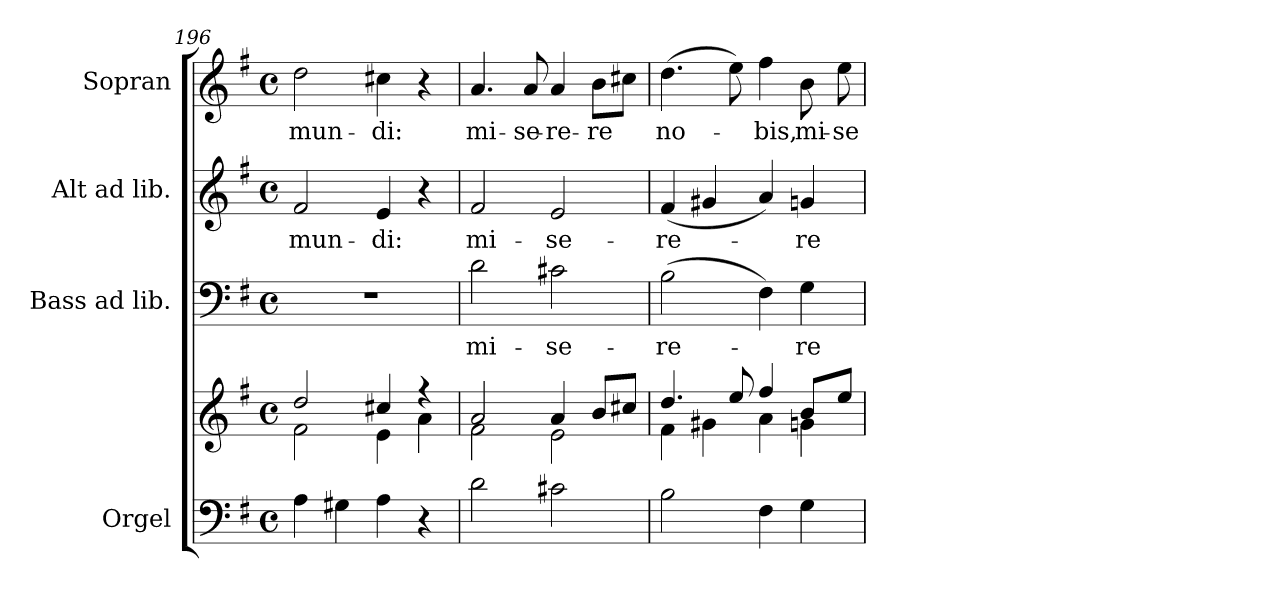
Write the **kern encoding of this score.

**kern	**kern	**kern	**text	**kern	**text	**kern	**text
*part4	*part4	*part3	*part3	*part2	*part2	*part1	*part1
*staff5	*staff4	*staff3	*staff3	*staff2	*staff2	*staff1	*staff1
*I"Orgel	*	*I"Bass ad lib.	*	*I"Alt ad lib.	*	*I"Sopran	*
*I'Org.	*	*I'B.	*	*I'A.	*	*I'S.	*
*clefF4	*clefG2	*clefF4	*	*clefG2	*	*clefG2	*
*k[f#]	*k[f#]	*k[f#]	*	*k[f#]	*	*k[f#]	*
*G:	*G:	*G:	*	*G:	*	*G:	*
*M4/4	*M4/4	*M4/4	*	*M4/4	*	*M4/4	*
*met(c)	*met(c)	*met(c)	*	*met(c)	*	*met(c)	*
=196	=196	=196	=196	=196	=196	=196	=196
*	*^	*	*	*	*	*	*
!	!	!	!	!	!	!LO:LY:b	!	!LO:LY:b
4A\	2dd/	2f#\	1r	.	2f#/	mun-	2dd\	mun-
4G#X\	.	.	.	.	.	.	.	.
!	!	!	!	!	!	!LO:LY:b	!	!LO:LY:b
4A\	4cc#X/	4e\	.	.	4e/	-di:	4cc#X\	-di:
4r	4rff	4a\	.	.	4r	.	4r	.
=197	=197	=197	=197	=197	=197	=197	=197	=197
!	!	!	!	!LO:LY:b	!	!LO:LY:b	!	!LO:LY:b
2d\	2a/	2f#\	2d\	mi-	2f#/	mi-	4.a/	mi-
!	!	!	!	!	!	!	!	!LO:LY:b
.	.	.	.	.	.	.	8a/	-se-
!	!	!	!	!LO:LY:b	!	!LO:LY:b	!	!LO:LY:b
2c#X\	4a/	2e\	2c#X\	-se-	2e/	-se-	4a/	-re-
!	!	!	!	!	!	!	!	!LO:LY:b
.	8b/L	.	.	.	.	.	8b\L	-re
.	8cc#X/J	.	.	.	.	.	8cc#X\J	.
=198	=198	=198	=198	=198	=198	=198	=198	=198
!	!	!	!	!LO:LY:b	!	!LO:LY:b	!	!LO:LY:b
2B\	4.dd/	4f#\	(>2B\	-re-	(<4f#/	-re-	(>4.dd\	no-
.	.	4g#X\	.	.	4g#X/	.	.	.
.	8ee/	.	.	.	.	.	8ee\)	.
!	!	!	!	!	!	!	!	!LO:LY:b
4F#\	4ff#/	4a\	4F#\)	.	4a/)	.	4ff#\	-bis,
!	!	!	!	!LO:LY:b	!	!LO:LY:b	!	!LO:LY:b
4G\	8b/L	4gn\	4G\	-re	4gn/	-re	8b\	mi-
!	!	!	!	!	!	!	!	!LO:LY:b
.	8ee/J	.	.	.	.	.	8ee\	-se-
*	*v	*v	*	*	*	*	*	*
=	=	=	=	=	=	=	=
*-	*-	*-	*-	*-	*-	*-	*-
